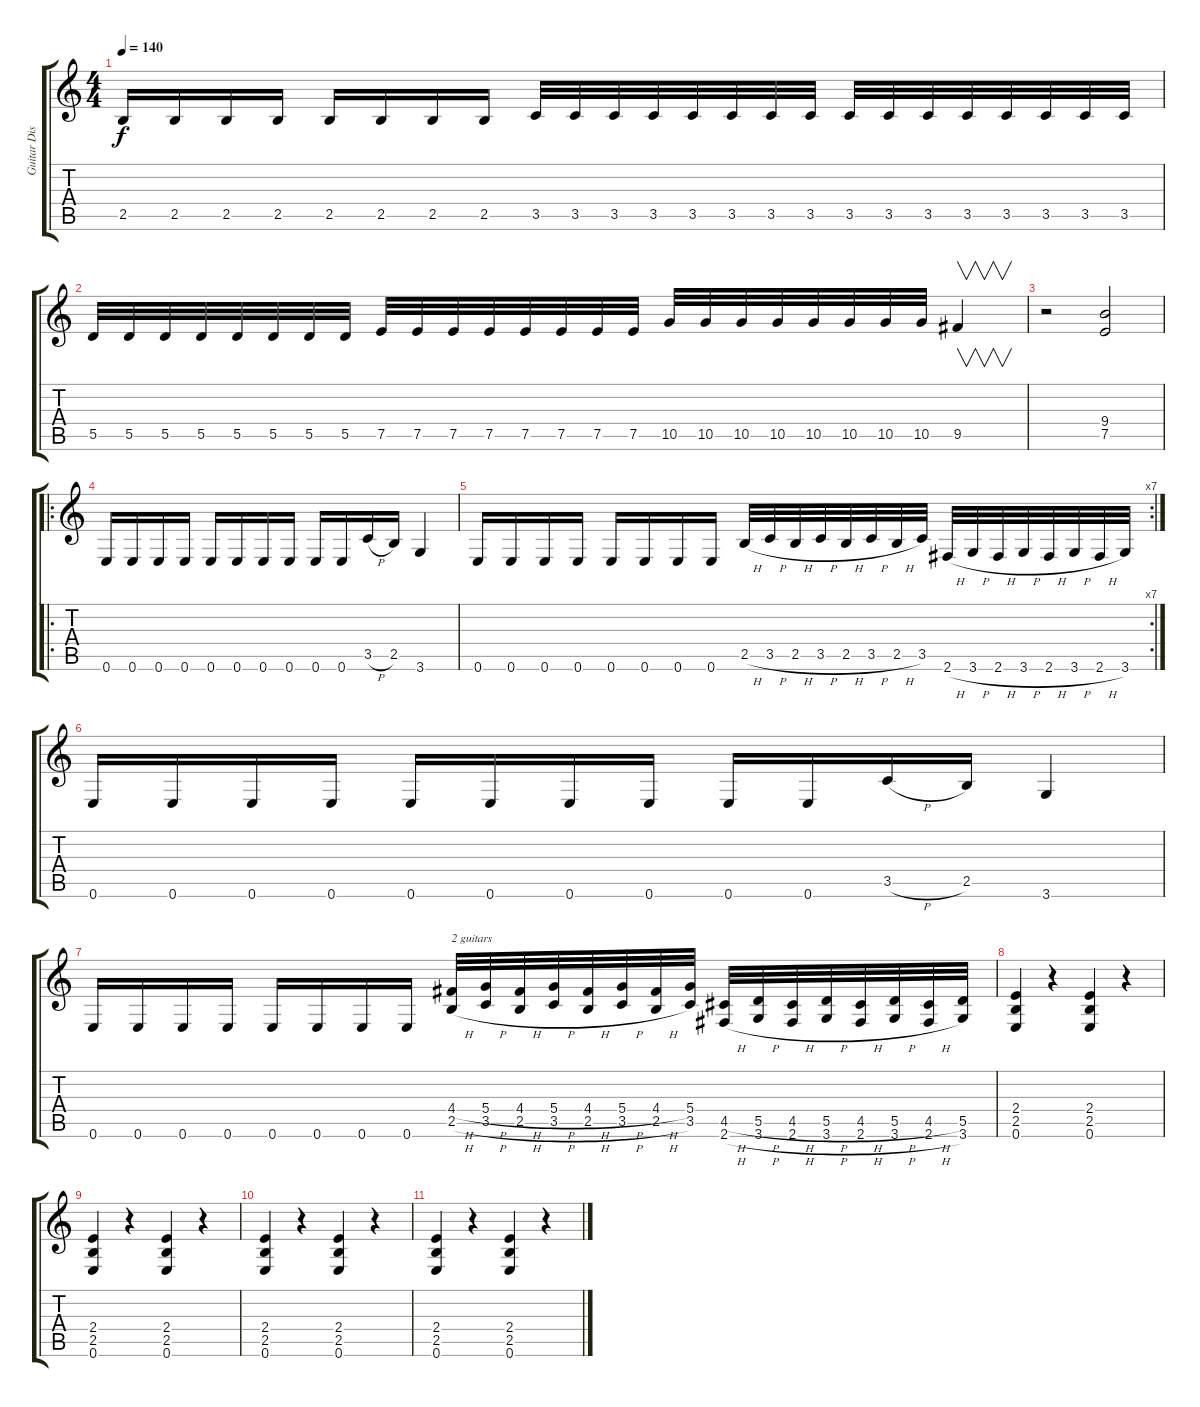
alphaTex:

\track ("Guitar Distortion" "Guitar Dis") {instrument distortionguitar}
\staff {score tabs}
\tuning (E4 B3 G3 D3 A2 E2) {hide}
\ts (4 4)
\tempo 140
\clef g2
\ks c
2.5.16{dy f} 2.5.16 2.5.16 2.5.16 2.5.16 2.5.16 2.5.16 2.5.16 3.5.32 3.5.32 3.5.32 3.5.32 3.5.32 3.5.32 3.5.32 3.5.32 3.5.32 3.5.32 3.5.32 3.5.32 3.5.32 3.5.32 3.5.32 3.5.32 |
5.5.32 5.5.32 5.5.32 5.5.32 5.5.32 5.5.32 5.5.32 5.5.32 7.5.32 7.5.32 7.5.32 7.5.32 7.5.32 7.5.32 7.5.32 7.5.32 10.5.32 10.5.32 10.5.32 10.5.32 10.5.32 10.5.32 10.5.32 10.5.32 9.5.4{v} |
r.2 (9.4 7.5).2 |
\ro
0.6.16 0.6.16 0.6.16 0.6.16 0.6.16 0.6.16 0.6.16 0.6.16 0.6.16 0.6.16 3.5{h}.16 2.5.16 3.6.4 |
\rc 7
0.6.16 0.6.16 0.6.16 0.6.16 0.6.16 0.6.16 0.6.16 0.6.16 2.5{h}.32 3.5{h}.32 2.5{h}.32 3.5{h}.32 2.5{h}.32 3.5{h}.32 2.5{h}.32 3.5.32 2.6{h}.32 3.6{h}.32 2.6{h}.32 3.6{h}.32 2.6{h}.32 3.6{h}.32 2.6{h}.32 3.6.32 |
0.6.16 0.6.16 0.6.16 0.6.16 0.6.16 0.6.16 0.6.16 0.6.16 0.6.16 0.6.16 3.5{h}.16 2.5.16 3.6.4 |
0.6.16 0.6.16 0.6.16 0.6.16 0.6.16 0.6.16 0.6.16 0.6.16 (4.4{h} 2.5{h}).32{txt "2 guitars"} (5.4{h} 3.5{h}).32 (4.4{h} 2.5{h}).32 (5.4{h} 3.5{h}).32 (4.4{h} 2.5{h}).32 (5.4{h} 3.5{h}).32 (4.4{h} 2.5{h}).32 (5.4 3.5).32 (4.5{h} 2.6{h}).32 (5.5{h} 3.6{h}).32 (4.5{h} 2.6{h}).32 (5.5{h} 3.6{h}).32 (4.5{h} 2.6{h}).32 (5.5{h} 3.6{h}).32 (4.5{h} 2.6{h}).32 (5.5 3.6).32 |
(2.4 2.5 0.6).4{volume 8} r.4 (2.4 2.5 0.6).4 r.4 |
(2.4 2.5 0.6).4 r.4 (2.4 2.5 0.6).4 r.4 |
(2.4 2.5 0.6).4{volume 0} r.4 (2.4 2.5 0.6).4 r.4 |
(2.4 2.5 0.6).4 r.4 (2.4 2.5 0.6).4 r.4
